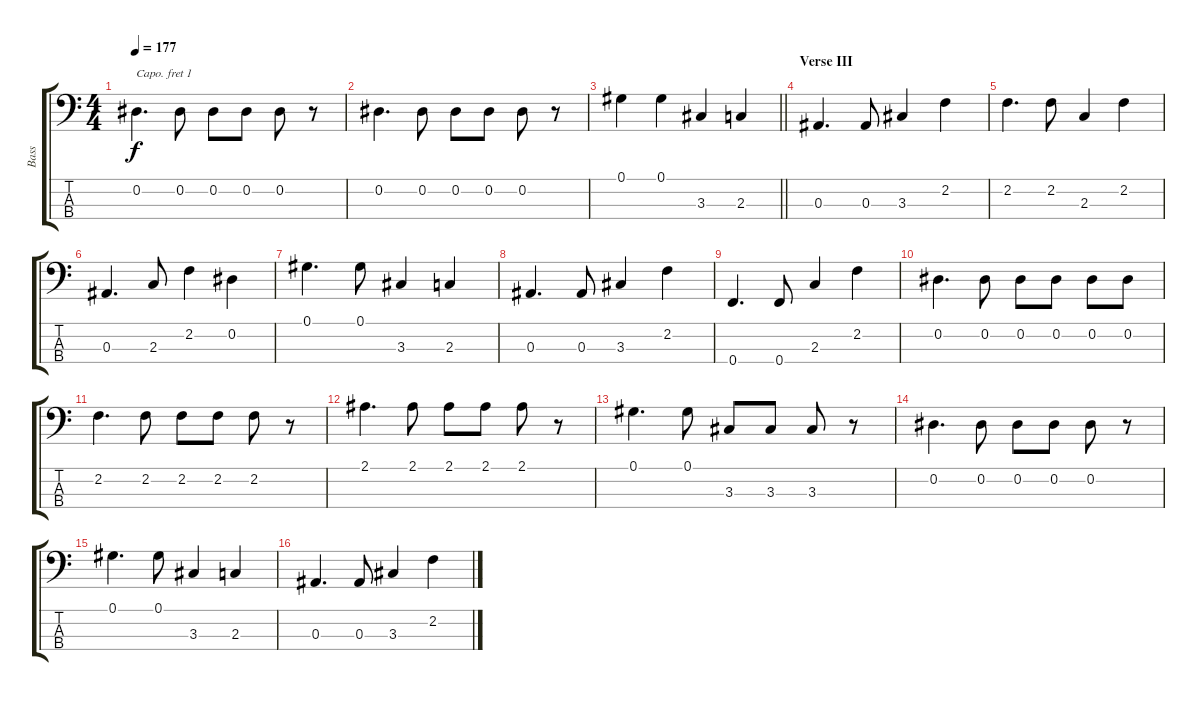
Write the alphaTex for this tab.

\track ("Bass" "Bass") {instrument electricbassfinger}
\staff {score tabs}
\capo 1
\tuning (G2 D2 A1 E1) {hide}
\ts (4 4)
\tempo 177
\clef f4
\ks c
0.2.4{d dy f} 0.2.8 0.2.8 0.2.8 0.2.8 r.8 |
0.2.4{d} 0.2.8 0.2.8 0.2.8 0.2.8 r.8 |
\barLineRight lightlight
0.1.4 0.1.4 3.3.4 2.3.4 |
\section ("" "Verse III")
0.3.4{d} 0.3.8 3.3.4 2.2.4 |
2.2.4{d} 2.2.8 2.3.4 2.2.4 |
0.3.4{d} 2.3.8 2.2.4 0.2.4 |
0.1.4{d} 0.1.8 3.3.4 2.3.4 |
0.3.4{d} 0.3.8 3.3.4 2.2.4 |
0.4.4{d} 0.4.8 2.3.4 2.2.4 |
0.2.4{d} 0.2.8 0.2.8 0.2.8 0.2.8 0.2.8 |
2.2.4{d} 2.2.8 2.2.8 2.2.8 2.2.8 r.8 |
2.1.4{d} 2.1.8 2.1.8 2.1.8 2.1.8 r.8 |
0.1.4{d} 0.1.8 3.3.8 3.3.8 3.3.8 r.8 |
0.2.4{d} 0.2.8 0.2.8 0.2.8 0.2.8 r.8 |
0.1.4{d} 0.1.8 3.3.4 2.3.4 |
0.3.4{d} 0.3.8 3.3.4 2.2.4
